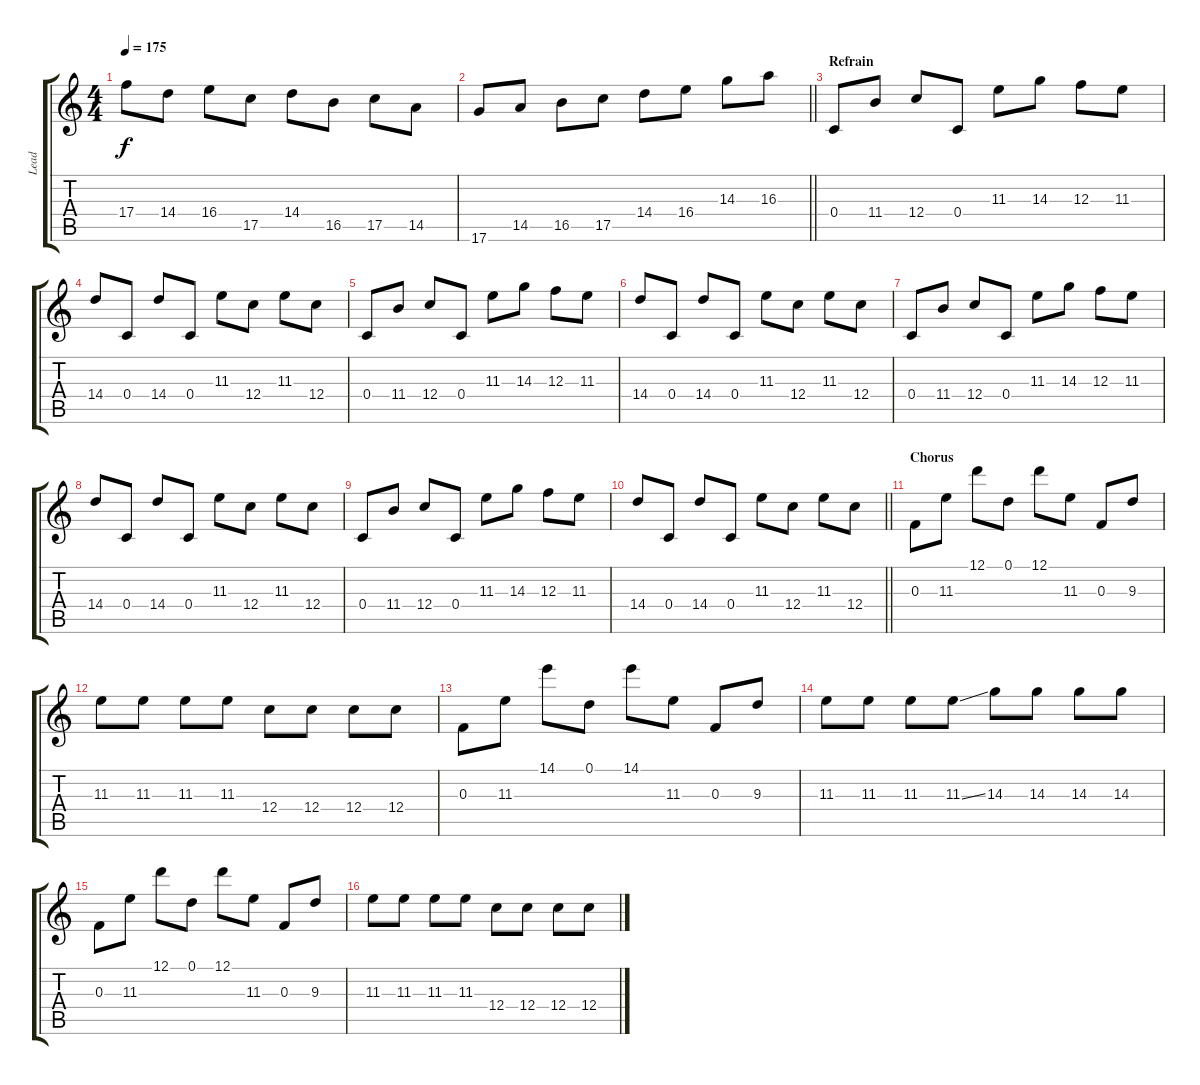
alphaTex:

\track ("Lead" "Lead") {instrument distortionguitar}
\staff {score tabs}
\tuning (D4 A3 F3 C3 G2 D2) {hide}
\ts (4 4)
\tempo 175
\clef g2
\ks c
17.4.8{dy f} 14.4.8 16.4.8 17.5.8 14.4.8 16.5.8 17.5.8 14.5.8 |
\barLineRight lightlight
17.6.8 14.5.8 16.5.8 17.5.8 14.4.8 16.4.8 14.3.8 16.3.8 |
\section ("" "Refrain")
0.4.8 11.4.8 12.4.8 0.4.8 11.3.8 14.3.8 12.3.8 11.3.8 |
14.4.8 0.4.8 14.4.8 0.4.8 11.3.8 12.4.8 11.3.8 12.4.8 |
0.4.8 11.4.8 12.4.8 0.4.8 11.3.8 14.3.8 12.3.8 11.3.8 |
14.4.8 0.4.8 14.4.8 0.4.8 11.3.8 12.4.8 11.3.8 12.4.8 |
0.4.8 11.4.8 12.4.8 0.4.8 11.3.8 14.3.8 12.3.8 11.3.8 |
14.4.8 0.4.8 14.4.8 0.4.8 11.3.8 12.4.8 11.3.8 12.4.8 |
0.4.8 11.4.8 12.4.8 0.4.8 11.3.8 14.3.8 12.3.8 11.3.8 |
\barLineRight lightlight
14.4.8 0.4.8 14.4.8 0.4.8 11.3.8 12.4.8 11.3.8 12.4.8 |
\section ("" "Chorus")
0.3.8 11.3.8 12.1.8 0.1.8 12.1.8 11.3.8 0.3.8 9.3.8 |
11.3.8 11.3.8 11.3.8 11.3.8 12.4.8 12.4.8 12.4.8 12.4.8 |
0.3.8 11.3.8 14.1.8 0.1.8 14.1.8 11.3.8 0.3.8 9.3.8 |
11.3.8 11.3.8 11.3.8 11.3{ss}.8 14.3.8 14.3.8 14.3.8 14.3.8 |
0.3.8 11.3.8 12.1.8 0.1.8 12.1.8 11.3.8 0.3.8 9.3.8 |
11.3.8 11.3.8 11.3.8 11.3.8 12.4.8 12.4.8 12.4.8 12.4.8
